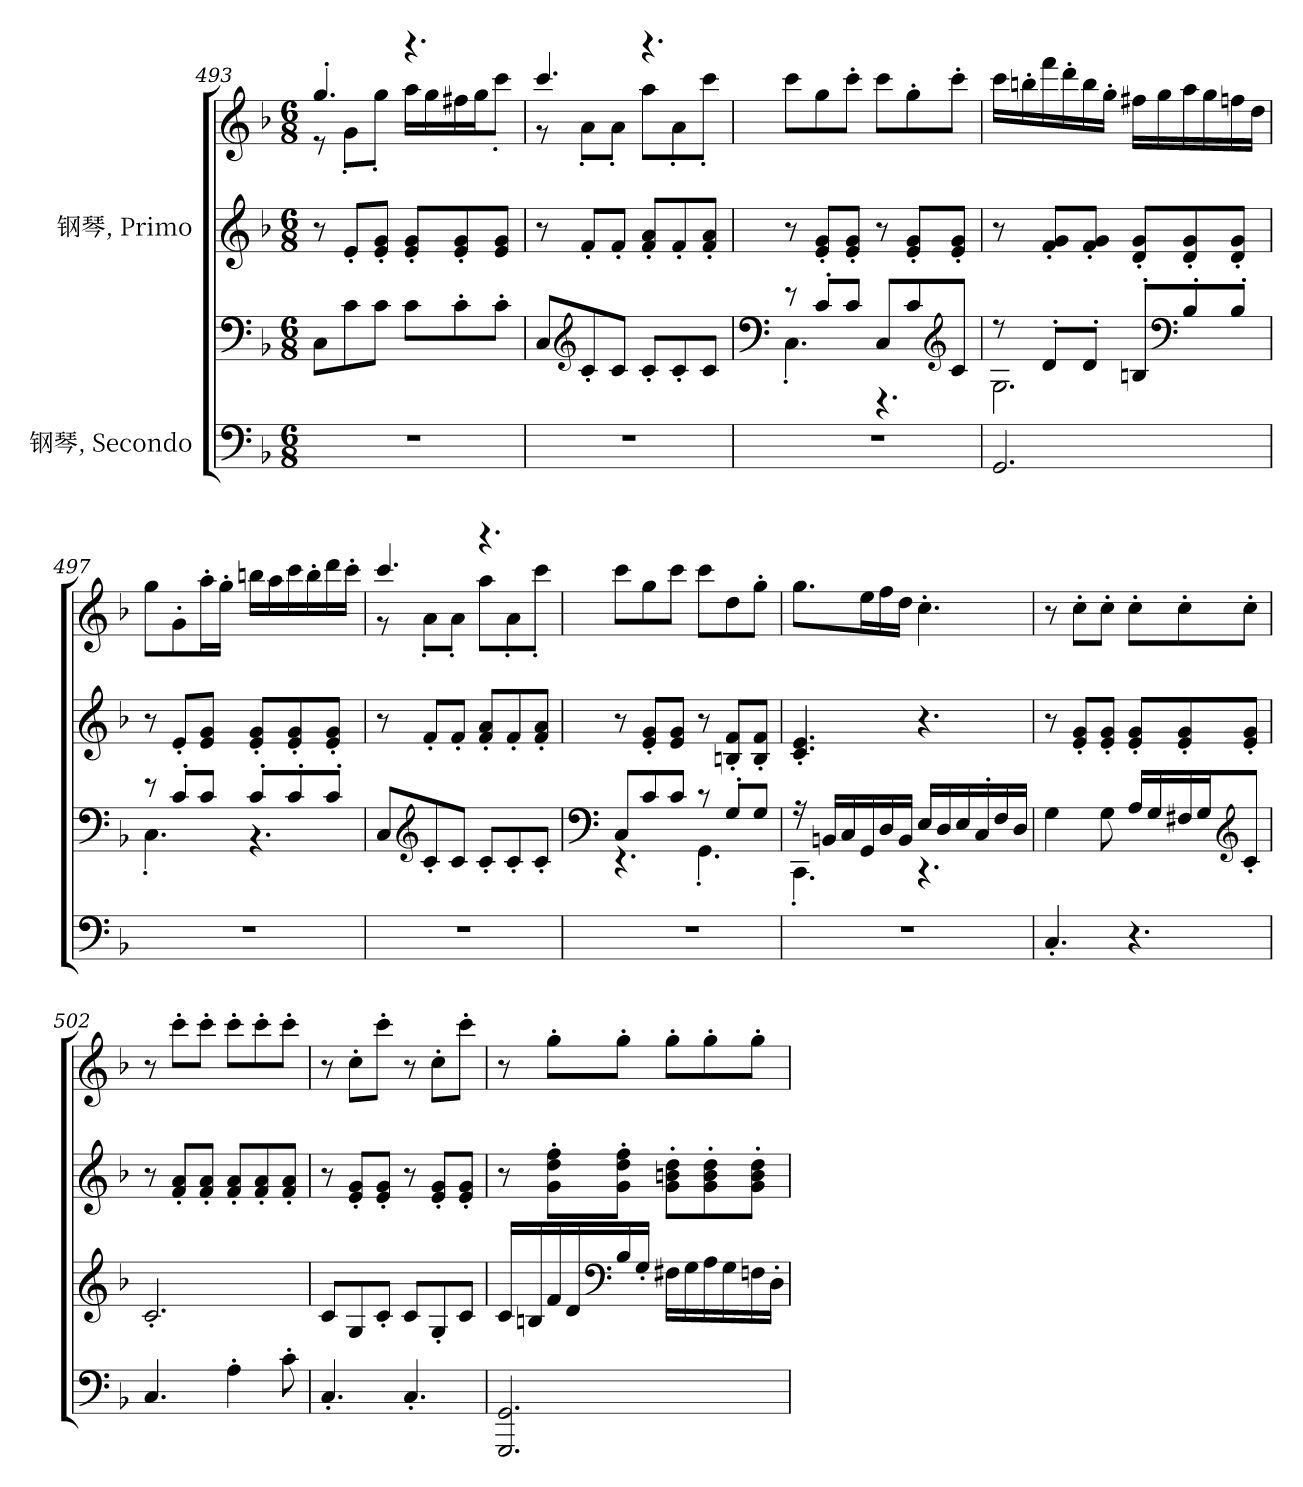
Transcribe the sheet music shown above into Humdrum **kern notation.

**kern	**kern	**kern	**kern
*part2	*part2	*part1	*part1
*staff4	*staff3	*staff2	*staff1
*I"钢琴, Secondo	*	*I"钢琴, Primo	*
*clefF4	*clefF4	*clefG2	*clefG2
*k[b-]	*k[b-]	*k[b-]	*k[b-]
*M6/8	*M6/8	*M6/8	*M6/8
=493	=493	=493	=493
*	*	*	*^
2.r	8C\L	8r	4.gg'/	8r
.	8c\	8e'/L	.	8g'\L
.	8c\J	8e/' 8g/'J	.	8gg'\J
.	8c\L	8e/' 8g/'L	4.r	16aa\LL
.	.	.	.	16gg\
.	8c'\	8e/' 8g/'	.	16ff#X\
.	.	.	.	16gg\J
.	8c'\J	8e/ 8g/J	.	8ccc'\J
!!LO:LB:g=z	!!
=494	=494	=494	=494	=494
2.r	8C/L	8r	4.ccc/	8r
*	*clefG2	*	*	*
.	8c'/	8f'/L	.	8a'\L
.	8c/J	8f'/J	.	8a'\J
.	8c'/L	8f/' 8a/'L	4.r	8aa\L
.	8c'/	8f'/	.	8a'\
.	8c/J	8f/' 8a/'J	.	8ccc'\J
*	*	*	*v	*v
=495	=495	=495	=495
*	*clefF4	*	*
*	*^	*	*
2.r	8r	4.C'\	8r	8ccc\L
.	8c'/L	.	8e/' 8g/'L	8gg\
.	8c/J	.	8e/' 8g/'J	8ccc'\J
.	8C/L	4.r	8r	8ccc\L
.	8c/	.	8e/' 8g/'L	8gg'\
*	*clefG2	*	*	*
.	8c/J	.	8e/' 8g/'J	8ccc'\J
=496	=496	=496	=496	=496
2.GG/	8r	2.G\	8r	16ccc\LL
.	.	.	.	16bbn'\
.	8d'/L	.	8f/' 8g/'L	16fff\
.	.	.	.	16ddd'\
.	8d'/J	.	8f/' 8g/'J	16bb\
.	.	.	.	16gg'\JJ
.	8Bn'/L	.	8d/' 8g/'L	16ff#X\LL
.	.	.	.	16gg\
*	*clefF4	*	*	*
.	8B'/	.	8d/' 8g/'	16aa\
.	.	.	.	16gg\
.	8B'/J	.	8d/' 8g/'J	16ffn\
.	.	.	.	16dd\JJ
!!LO:LB:g=z
=497	=497	=497	=497	=497
2.r	8r	4.C'\	8r	8gg\L
.	8c'/L	.	8e'/L	8g'\
.	8c/J	.	8e/ 8g/J	16aa'\L
.	.	.	.	16gg'\JJ
.	8c'/L	4.r	8e/' 8g/'L	16bbn\LL
.	.	.	.	16aa\
.	8c'/	.	8e/' 8g/'	16ccc\
.	.	.	.	16bb'\
.	8c'/J	.	8e/' 8g/'J	16ddd\
.	.	.	.	16ccc'\JJ
*	*v	*v	*	*
=498	=498	=498	=498
*	*	*	*^
2.r	8C/L	8r	4.ccc/	8r
*	*clefG2	*	*	*
.	8c'/	8f'/L	.	8a'\L
.	8c/J	8f'/J	.	8a'\J
.	8c'/L	8f/' 8a/'L	4.r	8aa\L
.	8c'/	8f'/	.	8a'\
.	8c'/J	8f/' 8a/'J	.	8ccc'\J
*	*	*	*v	*v
=499	=499	=499	=499
*	*clefF4	*	*
*	*^	*	*
2.r	8C/L	4.r	8r	8ccc\L
.	8c/	.	8e/' 8g/'L	8gg\
.	8c/J	.	8e/ 8g/J	8ccc\J
.	8r	4.GG'\	8r	8ccc\L
.	8G'/L	.	8Bn/' 8f/'L	8dd\
.	8G/J	.	8B/' 8f/'J	8gg'\J
!!LO:PB:g=z
=500	=500	=500	=500	=500
2.r	16r	4.CC'\	4.c/' 4.e/'	8.gg\L
.	16BBn/LL	.	.	.
.	16C/	.	.	.
.	16GG/	.	.	16ee\L
.	16D/	.	.	16ff\
.	16BB/JJ	.	.	16dd\JJ
*	*	*	*	*MM95
.	16E/LL	4.r	4.r	4.cc'\
.	16D/	.	.	.
.	16E/	.	.	.
.	16C'/	.	.	.
.	16F/	.	.	.
.	16D/JJ	.	.	.
*	*v	*v	*	*
=501	=501	=501	=501
*	*	*	*MM90
4.C'/	4G\	8r	8r
.	.	8e/' 8g/'L	8cc'\L
.	8G\	8e/' 8g/'J	8cc'\J
4.r	16A/LL	8e/' 8g/'L	8cc'\L
.	16G/	.	.
.	16F#X/	8e/' 8g/'	8cc'\
.	16G/J	.	.
*	*clefG2	*	*
.	8c'/J	8e/' 8g/'J	8cc'\J
=502	=502	=502	=502
4.C/	2.c'/	8r	8r
.	.	8f/' 8a/'L	8ccc'\L
.	.	8f/' 8a/'J	8ccc'\J
4A'\	.	8f/' 8a/'L	8ccc'\L
.	.	8f/' 8a/'	8ccc'\
8c'\	.	8f/' 8a/'J	8ccc'\J
=503	=503	=503	=503
4.C'/	8c/L	8r	8r
.	8G/	8e/' 8g/'L	8cc'\L
.	8c'/J	8e/' 8g/'J	8ccc'\J
4.C'/	8c/L	8r	8r
.	8G'/	8e/' 8g/'L	8cc'\L
.	8c/J	8e/' 8g/'J	8ccc'\J
!!LO:LB:g=z
=504	=504	=504	=504
2.GGG/ 2.GG/	16c/LL	8r	8r
.	16Bn/	.	.
.	16f/	8g\' 8dd\' 8ff\'L	8gg'\L
.	16d/	.	.
*	*clefF4	*	*
.	16B/	8g\' 8dd\' 8ff\'J	8gg'\J
.	16G'/JJ	.	.
.	16F#X\LL	8g\' 8bn\' 8dd\'L	8gg'\L
.	16G\	.	.
.	16A\	8g\' 8b\' 8dd\'	8gg'\
.	16G\	.	.
.	16Fn\	8g\' 8b\' 8dd\'J	8gg'\J
.	16D'\JJ	.	.
=	=	=	=
*-	*-	*-	*-
